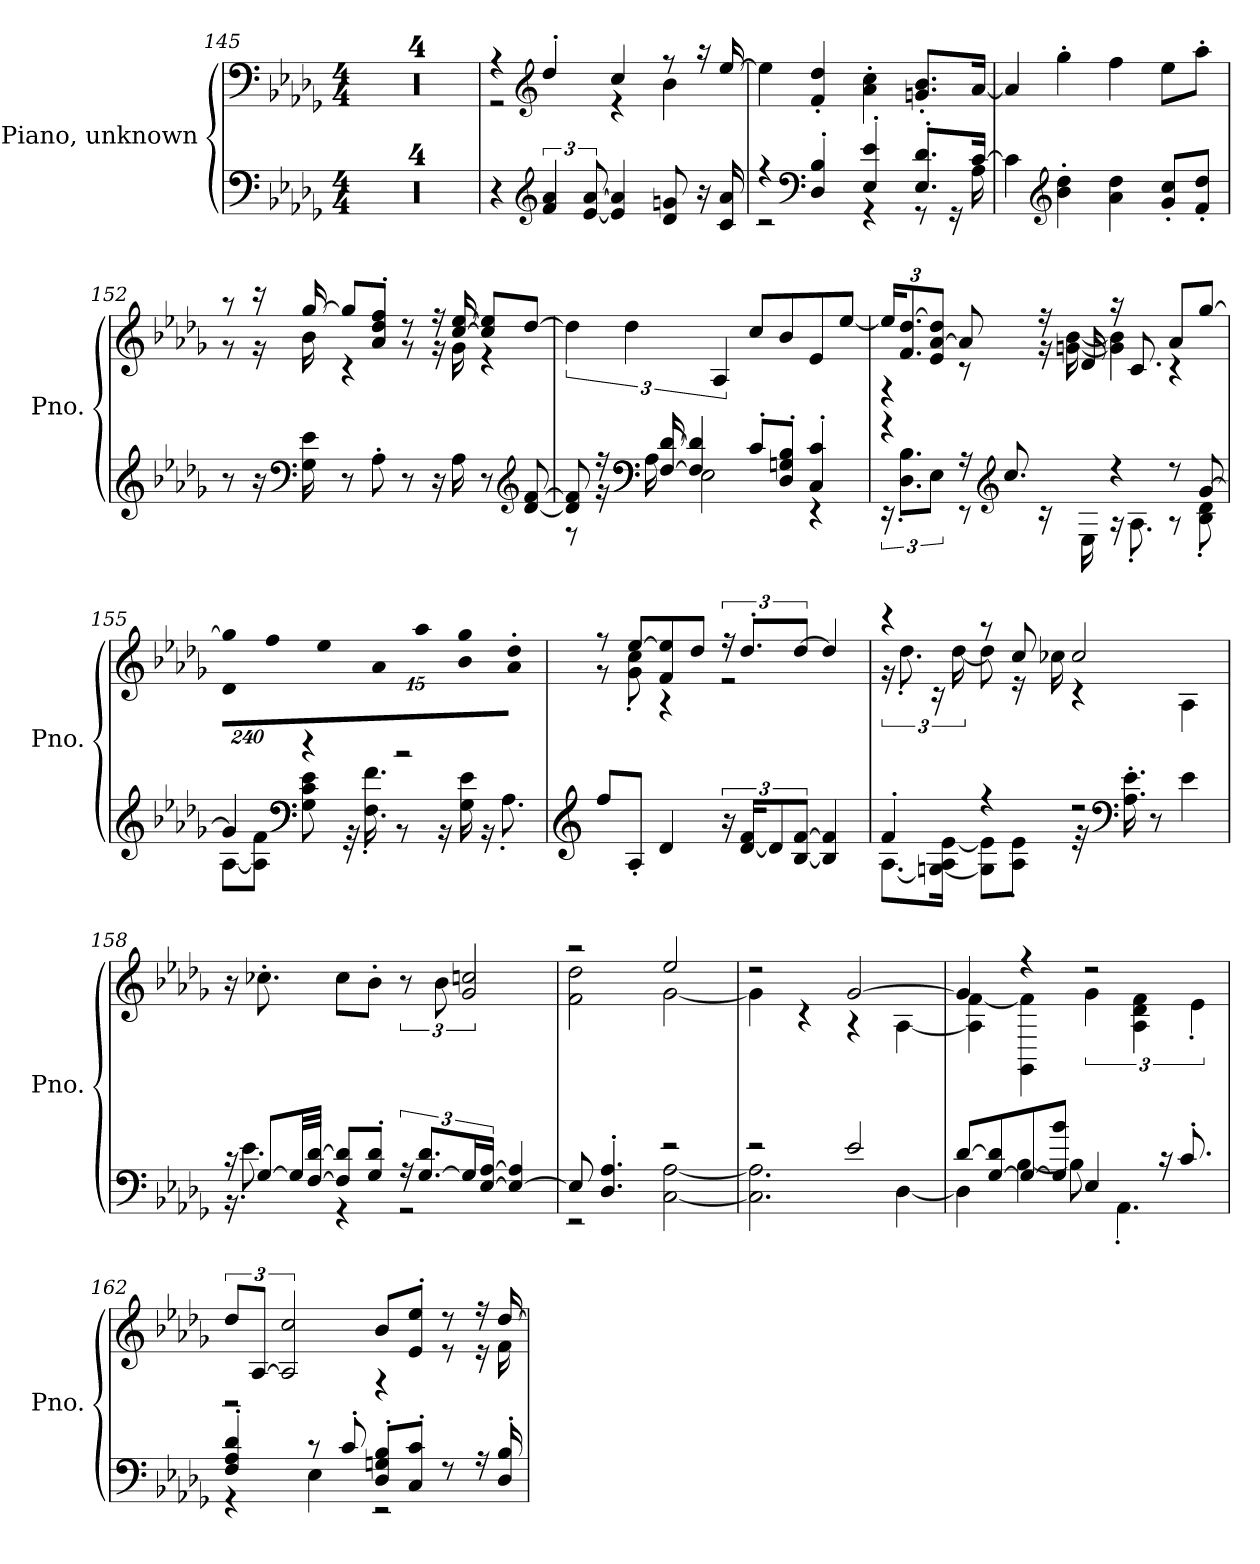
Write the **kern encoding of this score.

**kern	**kern
*part1	*part1
*staff2	*staff1
*I"Piano, unknown	*
*I'Pno.	*
*clefF4	*clefF4
*k[b-e-a-d-g-]	*k[b-e-a-d-g-]
*M4/4	*M4/4
=145	=145
1r	1r
=146	=146
1r	1r
=147	=147
1r	1r
!!LO:LB:g=z
=148	=148
1r	1r
=149	=149
*	*^
4r	4r	2r
*clefG2	*clefG2	*
6f/ 6a-/	4dd-'/	.
[12e-/ [12a-/	.	.
4e-/] 4a-/]	4cc/	4r
8d-/ 8gn/	8r	4b-\
16r	16r	.
16c/ 16a-/	[16ee-/	.
*	*v	*v
=150	=150
*^	*
4r	2r	4ee-\]
*clefF4	*	*
4D-/' 4B-/'	.	4f/' 4dd-/'
4E-/' 4e-/'	4r	4a-\' 4cc\'
8.E-/' 8.d-/'L	8r	8.gn/' 8.b-/'L
.	16r	.
[16c/Jk	16A-\	[16a-/Jk
*v	*v	*
=151	=151
4c\]	4a-/]
*clefG2	*
4b-\' 4dd-\'	4gg-'\
4a-\ 4dd-\	4ff\
8g-/' 8cc/'L	8ee-\L
8f/' 8dd-/'J	8aa-'\J
!!LO:LB:g=z
=152	=152
*	*^
8r	8r	8r
16r	16r	16r
*clefF4	*	*
16G-\ 16e-\	[16gg-/	16b-\
8r	8gg-/L]	4r
8A-'\	8a-/' 8dd-/' 8ff/'J	.
8r	8r	8r
16r	16r	16r
16A-\	[16cc/ [16ee-/	16g-\
8r	8cc/] 8ee-/]L	4r
*clefG2	*	*
[8d-/ [8f/	[8dd-/J	.
*	*v	*v
=153	=153
*^	*
8d-/] 8f/]	8r	6dd-\]
16r	16r	.
.	.	6dd-\
*clefF4	*	*
[16F/ [16d-/	16A-\	.
4F/] 4d-/]	2E-\	.
.	.	6A-/
8c'/L	.	8cc/L
8D-/' 8Gn/' 8B-/'J	.	8b-/
4C/' 4c/'	4r	8e-/
.	.	[8ee-/J
!!LO:LB:g=z
=154	=154	=154
*	*	*Xbrackettup
*	*	*^
4r	24r	24ee-/KL]	4r
.	12.D-\' 12.B-\'L	12.f/ [12.dd-/	.
.	12E-\J	12e-/ [12a-/ 12dd-/]J	.
16r	8r	8a-/]	8r
*clefG2	*	*	*
8.cc/	.	.	.
.	16r	16r	16r
.	16E-\	16d-/	[16gn\ [16b-\
4r	16r	16r	4g\] 4b-\]
.	8.A-'\	8.c/	.
8r	8r	8a-/L	4r
[8g-/	8B-\' 8d-\'	[8gg-/J	.
*	*	*v	*v
=155	=155	=155
!	!	!LO:N:vis=8
4g-/]	[8A-\L	960%137d-\ 960%137gg-\]L
.	8A-\] 8f\J	.
!	!	!LO:N:vis=8
.	.	960%137ff\
*clefF4	*	*
4r	8G-\ 8c\ 8e-\	.
.	.	1920ryy
!	!	!LO:N:vis=8
.	.	960%137ee-\
.	32r	.
.	16.F\' 16.f\'	.
!	!	!LO:N:vis=8
.	.	960%137a-\
2r	8r	.
!	!	!LO:N:vis=8
.	.	960%137aa-\
.	16r	.
.	16G-\ 16e-\	.
!	!	!LO:N:vis=8
.	.	960%137b-\ 960%137gg-\
.	16r	.
.	8.A-'\	.
.	.	1920ryy
!	!	!LO:N:vis=8
.	.	960%137a-\' 960%137dd-\'J
*v	*v	*
!!LO:LB:g=z
=156	=156
*clefG2	*
*	*^
8ff/L	8r	8r
8A-'/J	[8ee-/L	8g-\' 8cc\'
4d-/	8f/ 8ee-/]	4r
.	8dd-/J	.
*	*brackettup	*
24r	24r	2r
[24d-/ 24f/KL	12.dd-'/L	.
12d-/]	.	.
[12B-/ [12f/J	[12dd-/J	.
4B-/] 4f/]	4dd-/]	.
=157	=157	=157
*^	*	*
4f'/	[8.A-\L	4r	24r
.	.	.	12.dd-'\
.	.	.	24r
.	[16Gn\ 16A-\] [16e-\Jk	.	.
.	.	.	[24dd-\
4r	8G\] 8e-\]L	8r	8dd-\]
.	8A-\' 8e-\'J	8cc/	16r
.	.	.	16cc-X\
2r	32r	2cc-/	4r
*clefF4	*	*	*
.	16.A-\' 16.e-\'	.	.
.	8r	.	.
.	4e-\	.	4A-\
*	*	*v	*v
!!LO:LB:g=z
=158	=158	=158
16r	16r	16r
[8G-/L	8.e-'\	8.cc-X'\
32G-/LL]	.	.
[32F/ [32d-/JJJ	.	.
8F/] 8d-/]L	4r	8cc-\L
8G-/' 8d-/'J	.	8b-'\J
24r	2r	12r
[12.G-/ 12.d-/L	.	.
.	.	12b-\
24G-/L]	.	3g-/ 3ccn/
[24E-/ [24A-/JJ	.	.
4E-/_ 4A-/]	.	.
=159	=159	=159
*	*	*^
8E-/]	2r	2r	2f\ 2dd-\
4.D-/' 4.A-/'	.	.	.
2r	[2C\ [2A-\	2ee-/	[2g-\
=160	=160	=160	=160
2r	2.C\] 2.A-\]	2r	4g-\]
.	.	.	4r
2e-/	.	[2g-/	4r
.	[4D-\	.	[4A-\
=161	=161	=161	=161
[8d-/L	4D-\]	4g-/]	4A-\] [4f\
[8G-/ 8d-/]	.	.	.
8G-/_	[4B-\	4r	4GG-\ 4f\]
8G-/] 8b-/J	.	.	.
4E-/	8B-\]	2r	6g-\
.	4.AA-'\	.	.
.	.	.	6A-\ 6d-\ 6f\
16r	.	.	.
8.c'/	.	.	.
.	.	.	6e-'\
!!LO:PB:g=z	!!
=162	=162	=162	=162
4F/' 4A-/' 4d-/'	4r	12dd-/L	2r
.	.	[12A-/J	.
.	.	3A-/] 3cc/	.
8r	4E-\	.	.
8c'/	.	.	.
8D-/' 8Gn/' 8B-/'L	2r	8b-/L	4r
8C/' 8c/'J	.	8e-/' 8ee-/'J	.
8r	.	8r	8r
16r	.	16r	16r
16D-/' 16B-/'	.	[16dd-/	16f\
*v	*v	*	*
*	*v	*v
=	=
*-	*-
